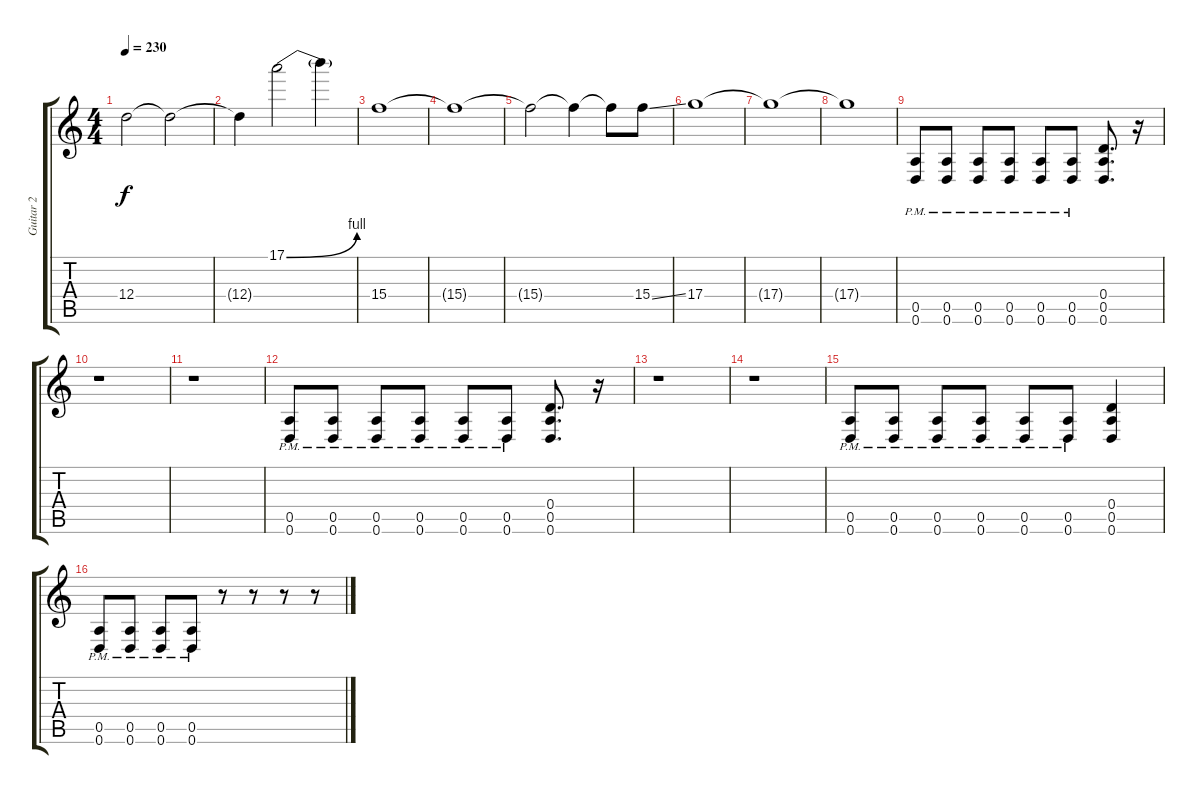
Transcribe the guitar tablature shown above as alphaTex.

\track ("Guitar 2" "Guitar 2") {instrument distortionguitar}
\staff {score tabs}
\tuning (E4 B3 G3 D3 A2 D2) {hide}
\ts (4 4)
\tempo 230
\clef g2
\ks c
12.4{t}.2{dy f} 12.4{t}.2 |
12.4{t}.4 17.1{be (bend 0 0 60 4)}.2 17.1{t}.4 |
15.4.1 |
15.4{t}.1 |
15.4{t}.2 15.4{t}.4 15.4{t}.8 15.4{ss}.8 |
17.4.1 |
17.4{t}.1 |
17.4{t}.1 |
(0.5{pm} 0.6{pm}).8 (0.5{pm} 0.6{pm}).8 (0.5{pm} 0.6{pm}).8 (0.5{pm} 0.6{pm}).8 (0.5{pm} 0.6{pm}).8 (0.5{pm} 0.6{pm}).8 (0.4 0.5 0.6).8{d} r.16 |
r.1 |
r.1 |
(0.5{pm} 0.6{pm}).8 (0.5{pm} 0.6{pm}).8 (0.5{pm} 0.6{pm}).8 (0.5{pm} 0.6{pm}).8 (0.5{pm} 0.6{pm}).8 (0.5{pm} 0.6{pm}).8 (0.4 0.5 0.6).8{d} r.16 |
r.1 |
r.1 |
(0.5{pm} 0.6{pm}).8 (0.5{pm} 0.6{pm}).8 (0.5{pm} 0.6{pm}).8 (0.5{pm} 0.6{pm}).8 (0.5{pm} 0.6{pm}).8 (0.5{pm} 0.6{pm}).8 (0.4 0.5 0.6).4 |
(0.5{pm} 0.6{pm}).8 (0.5{pm} 0.6{pm}).8 (0.5{pm} 0.6{pm}).8 (0.5{pm} 0.6{pm}).8 r.8 r.8 r.8 r.8
